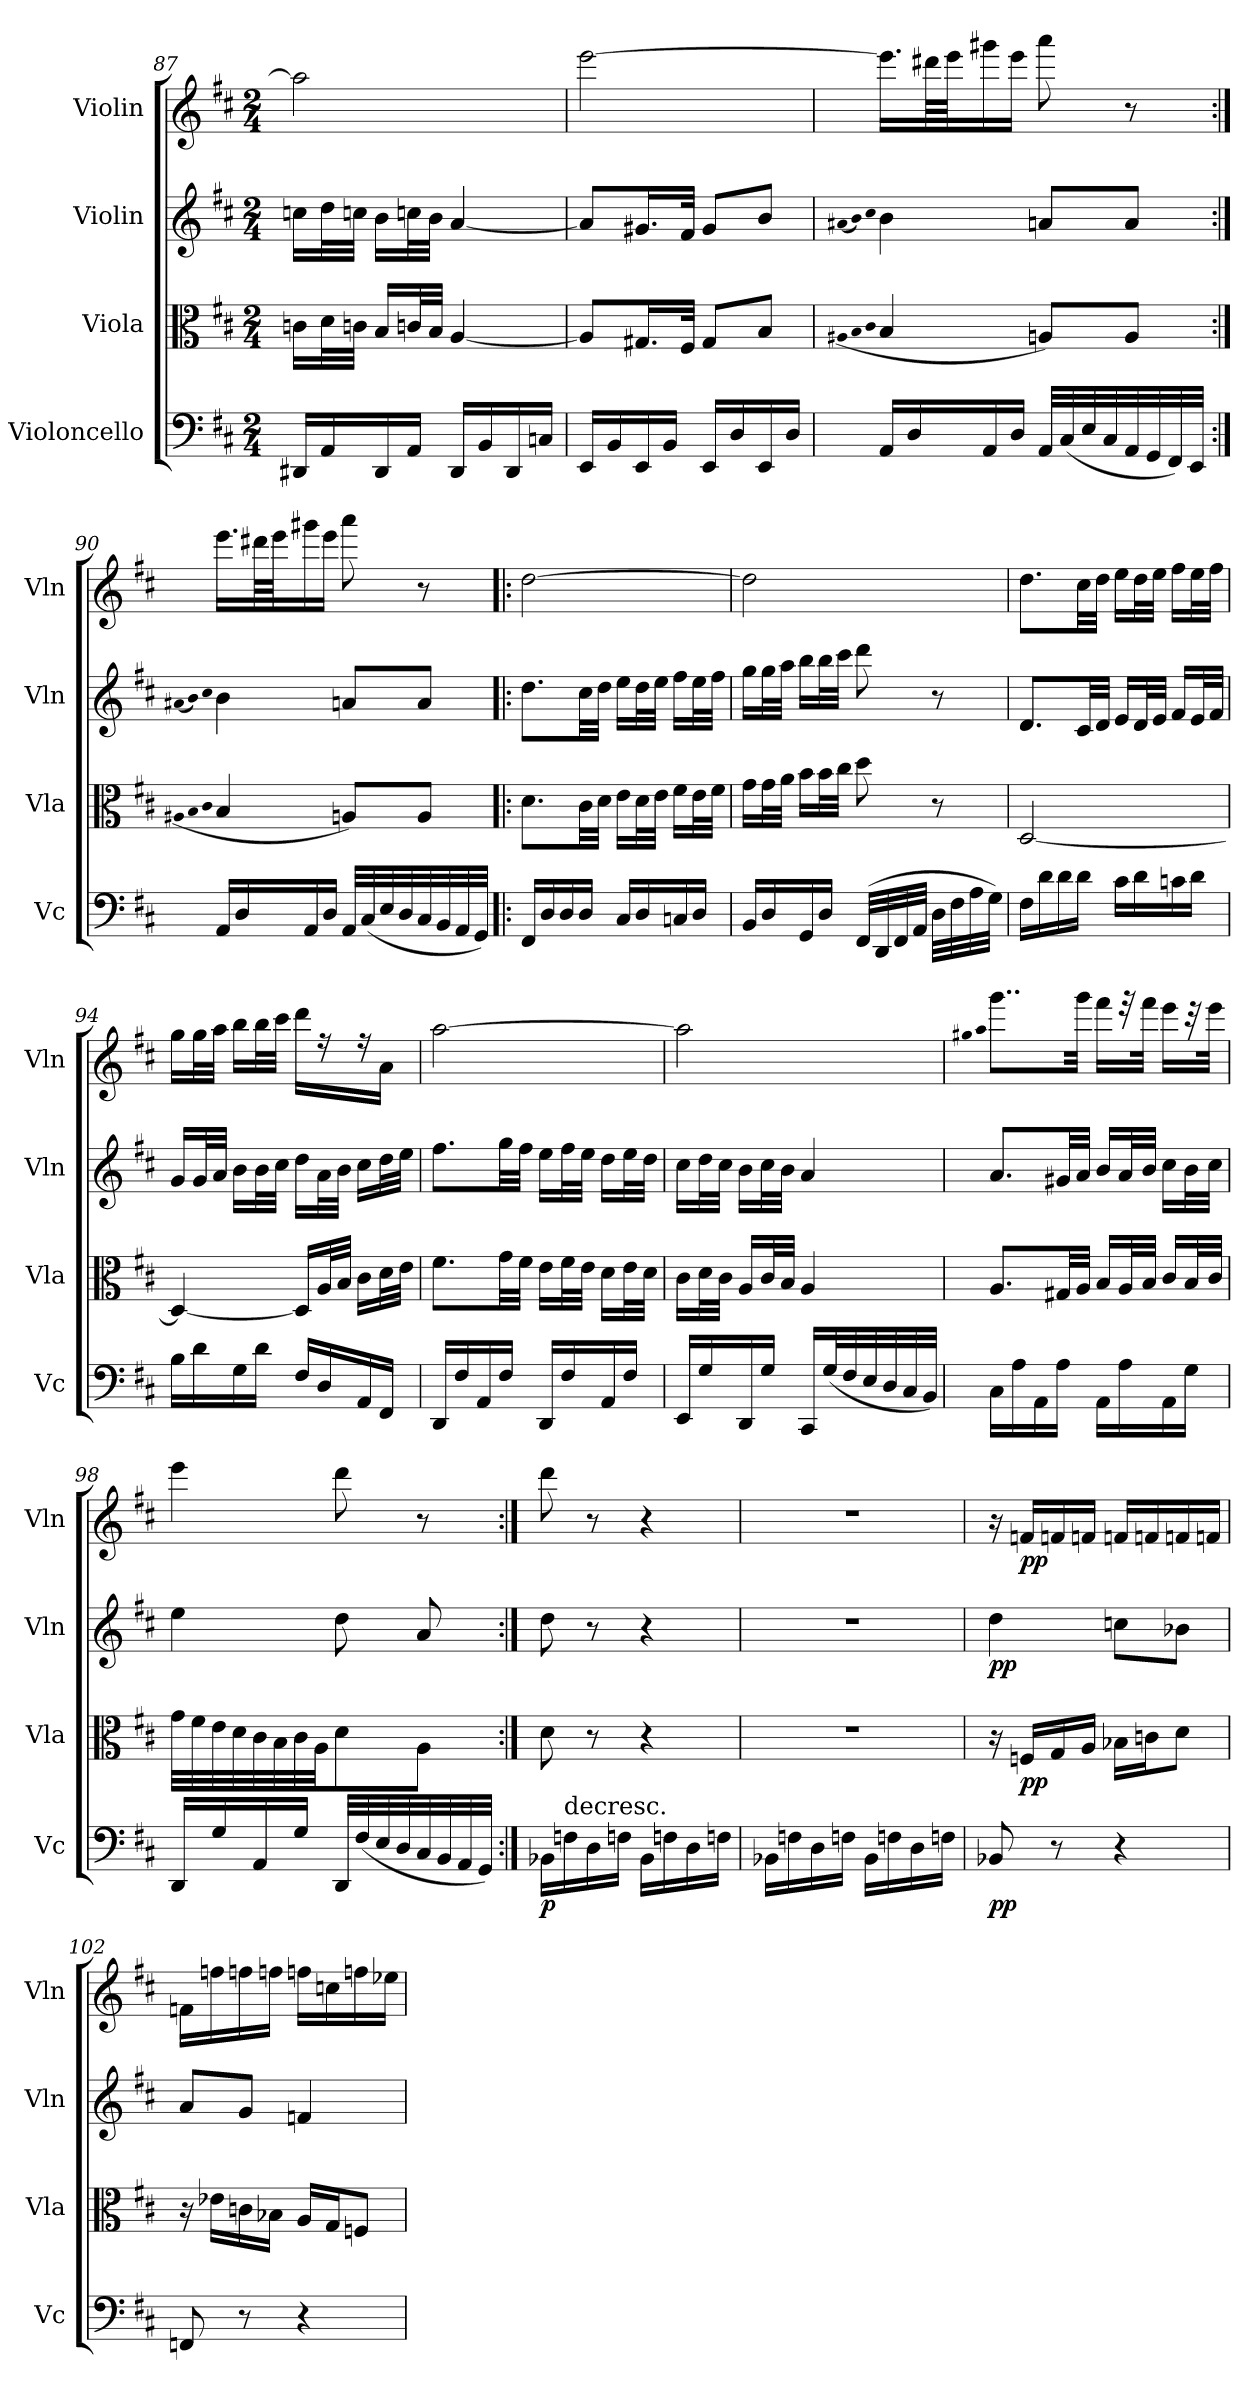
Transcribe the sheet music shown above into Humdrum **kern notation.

**kern	**dynam	**kern	**dynam	**kern	**dynam	**kern	**dynam
*part4	*part4	*part3	*part3	*part2	*part2	*part1	*part1
*staff4	*staff4	*staff3	*staff3	*staff2	*staff2	*staff1	*staff1
*I"Violoncello	*	*I"Viola	*	*I"Violin	*	*I"Violin	*
*I'Vc	*	*I'Vla	*	*I'Vln	*	*I'Vln	*
*clefF4	*	*clefC3	*	*clefG2	*	*clefG2	*
*k[f#c#]	*	*k[f#c#]	*	*k[f#c#]	*	*k[f#c#]	*
*D:	*	*D:	*	*D:	*	*D:	*
*M2/4	*	*M2/4	*	*M2/4	*	*M2/4	*
=87	=87	=87	=87	=87	=87	=87	=87
16DD#X/LL	.	16cn\LL	.	16ccn\LL	.	2aa\]	.
16AA/	.	32d\L	.	32dd\L	.	.	.
.	.	32cn\JJJ	.	32ccn\JJJ	.	.	.
16DD#/	.	16B/LL	.	16b\LL	.	.	.
16AA/JJ	.	32cn/L	.	32ccn\L	.	.	.
.	.	32B/JJJ	.	32b\JJJ	.	.	.
16DD#/LL	.	[4A/	.	[4a/	.	.	.
16BB/	.	.	.	.	.	.	.
16DD#/	.	.	.	.	.	.	.
16Cn/JJ	.	.	.	.	.	.	.
=88	=88	=88	=88	=88	=88	=88	=88
16EE/LL	.	8A/L]	.	8a/L]	.	[2eee\	.
16BB/	.	.	.	.	.	.	.
16EE/	.	16.G#X/L	.	16.g#X/L	.	.	.
16BB/JJ	.	.	.	.	.	.	.
.	.	32F#/JJk	.	32f#/JJk	.	.	.
16EE/LL	.	8G#/L	.	8g#/L	.	.	.
16D/	.	.	.	.	.	.	.
16EE/	.	8B/J	.	8b/J	.	.	.
16D/JJ	.	.	.	.	.	.	.
=89	=89	=89	=89	=89	=89	=89	=89
.	.	(qA#X	.	(qa#X	.	.	.
.	.	qB	.	qb)	.	.	.
.	.	qc#	.	qcc#	.	.	.
16AA/LL	.	4B/	.	4b\	.	16.eee\LL]	.
16D/	.	.	.	.	.	.	.
.	.	.	.	.	.	64ddd#X\LL	.
.	.	.	.	.	.	64eee\JJ	.
16AA/	.	.	.	.	.	16ggg#X\	.
16D/JJ	.	.	.	.	.	16eee\JJ	.
32AA/LLL	.	8An/L)	.	8an/L	.	8aaa\	.
(32C#/	.	.	.	.	.	.	.
32E/	.	.	.	.	.	.	.
32C#/	.	.	.	.	.	.	.
32AA/	.	8A/J	.	8a/J	.	8r	.
32GG/	.	.	.	.	.	.	.
32FF#/)	.	.	.	.	.	.	.
32EE/JJJ	.	.	.	.	.	.	.
=90:|!	=90:|!	=90:|!	=90:|!	=90:|!	=90:|!	=90:|!	=90:|!
.	.	(qA#X	.	(qa#X	.	.	.
.	.	qB	.	qb)	.	.	.
.	.	qc#	.	qcc#	.	.	.
16AA/LL	.	4B/	.	4b\	.	16.eee\LL	.
16D/	.	.	.	.	.	.	.
.	.	.	.	.	.	64ddd#X\LL	.
.	.	.	.	.	.	64eee\JJ	.
16AA/	.	.	.	.	.	16ggg#X\	.
16D/JJ	.	.	.	.	.	16eee\JJ	.
32AA/LLL	.	8An/L)	.	8an/L	.	8aaa\	.
(32C#/	.	.	.	.	.	.	.
32E/	.	.	.	.	.	.	.
32D/	.	.	.	.	.	.	.
32C#/	.	8A/J	.	8a/J	.	8r	.
32BB/	.	.	.	.	.	.	.
32AA/	.	.	.	.	.	.	.
32GG/JJJ)	.	.	.	.	.	.	.
=91!|:	=91!|:	=91!|:	=91!|:	=91!|:	=91!|:	=91!|:	=91!|:
16FF#/LL	.	8.d\L	.	8.dd\L	.	[2dd\	.
16D/	.	.	.	.	.	.	.
16D/	.	.	.	.	.	.	.
16D/JJ	.	32c#\LL	.	32cc#\LL	.	.	.
.	.	32d\JJJ	.	32dd\JJJ	.	.	.
16C#/LL	.	16e\LL	.	16ee\LL	.	.	.
16D/	.	32d\L	.	32dd\L	.	.	.
.	.	32e\JJJ	.	32ee\JJJ	.	.	.
16Cn/	.	16f#\LL	.	16ff#\LL	.	.	.
16D/JJ	.	32e\L	.	32ee\L	.	.	.
.	.	32f#\JJJ	.	32ff#\JJJ	.	.	.
=92	=92	=92	=92	=92	=92	=92	=92
16BB/LL	.	16g\LL	.	16gg\LL	.	2dd\]	.
16D/	.	32g\L	.	32gg\L	.	.	.
.	.	32a\JJJ	.	32aa\JJJ	.	.	.
16GG/	.	16b\LL	.	16bb\LL	.	.	.
16D/JJ	.	32b\L	.	32bb\L	.	.	.
.	.	32cc#\JJJ	.	32ccc#\JJJ	.	.	.
(32FF#/LLL	.	8dd\	.	8ddd\	.	.	.
32DD/	.	.	.	.	.	.	.
32FF#/	.	.	.	.	.	.	.
32AA/JJJ	.	.	.	.	.	.	.
32D\LLL	.	8r	.	8r	.	.	.
32F#\	.	.	.	.	.	.	.
32A\	.	.	.	.	.	.	.
32G\JJJ)	.	.	.	.	.	.	.
=93	=93	=93	=93	=93	=93	=93	=93
16F#\LL	.	[2D/	.	8.d/L	.	8.dd\L	.
16d\	.	.	.	.	.	.	.
16d\	.	.	.	.	.	.	.
16d\JJ	.	.	.	32c#/LL	.	32cc#\LL	.
.	.	.	.	32d/JJJ	.	32dd\JJJ	.
16c#\LL	.	.	.	16e/LL	.	16ee\LL	.
16d\	.	.	.	32d/L	.	32dd\L	.
.	.	.	.	32e/JJJ	.	32ee\JJJ	.
16cn\	.	.	.	16f#/LL	.	16ff#\LL	.
16d\JJ	.	.	.	32e/L	.	32ee\L	.
.	.	.	.	32f#/JJJ	.	32ff#\JJJ	.
=94	=94	=94	=94	=94	=94	=94	=94
16B\LL	.	4D/_	.	16g/LL	.	16gg\LL	.
16d\	.	.	.	32g/L	.	32gg\L	.
.	.	.	.	32a/JJJ	.	32aa\JJJ	.
16G\	.	.	.	16b\LL	.	16bb\LL	.
16d\JJ	.	.	.	32b\L	.	32bb\L	.
.	.	.	.	32cc#\JJJ	.	32ccc#\JJJ	.
16F#/LL	.	16D/LL]	.	16dd\LL	.	16ddd\LL	.
16D/	.	32A/L	.	32a\L	.	16r	.
.	.	32B/JJJ	.	32b\JJJ	.	.	.
16AA/	.	16c#\LL	.	16cc#\LL	.	16r	.
16FF#/JJ	.	32d\L	.	32dd\L	.	16a\JJ	.
.	.	32e\JJJ	.	32ee\JJJ	.	.	.
=95	=95	=95	=95	=95	=95	=95	=95
16DD/LL	.	8.f#\L	.	8.ff#\L	.	[2aa\	.
16F#/	.	.	.	.	.	.	.
16AA/	.	.	.	.	.	.	.
16F#/JJ	.	32g\LL	.	32gg\LL	.	.	.
.	.	32f#\JJJ	.	32ff#\JJJ	.	.	.
16DD/LL	.	16e\LL	.	16ee\LL	.	.	.
16F#/	.	32f#\L	.	32ff#\L	.	.	.
.	.	32e\JJJ	.	32ee\JJJ	.	.	.
16AA/	.	16d\LL	.	16dd\LL	.	.	.
16F#/JJ	.	32e\L	.	32ee\L	.	.	.
.	.	32d\JJJ	.	32dd\JJJ	.	.	.
=96	=96	=96	=96	=96	=96	=96	=96
16EE/LL	.	16c#\LL	.	16cc#\LL	.	2aa\]	.
16G/	.	32d\L	.	32dd\L	.	.	.
.	.	32c#\JJJ	.	32cc#\JJJ	.	.	.
16DD/	.	16A/LL	.	16b\LL	.	.	.
16G/JJ	.	32c#/L	.	32cc#\L	.	.	.
.	.	32B/JJJ	.	32b\JJJ	.	.	.
16CC#/LL	.	4A/	.	4a/	.	.	.
(32G/L	.	.	.	.	.	.	.
32F#/	.	.	.	.	.	.	.
32E/	.	.	.	.	.	.	.
32D/	.	.	.	.	.	.	.
32C#/	.	.	.	.	.	.	.
32BB/JJJ)	.	.	.	.	.	.	.
=97	=97	=97	=97	=97	=97	=97	=97
.	.	.	.	.	.	qgg#X	.
.	.	.	.	.	.	qaa	.
16C#\LL	.	8.A/L	.	8.a/L	.	8..ggg\L	.
16A\	.	.	.	.	.	.	.
16AA\	.	.	.	.	.	.	.
16A\JJ	.	32G#X/LL	.	32g#X/LL	.	.	.
.	.	32A/JJJ	.	32a/JJJ	.	32ggg\Jkk	.
16AA\LL	.	16B/LL	.	16b/LL	.	16fff#\LL	.
16A\	.	32A/L	.	32a/L	.	32r	.
.	.	32B/JJJ	.	32b/JJJ	.	32fff#\JJk	.
16AA\	.	16c#/LL	.	16cc#\LL	.	16eee\LL	.
16G\JJ	.	32B/L	.	32b\L	.	32r	.
.	.	32c#/JJJ	.	32cc#\JJJ	.	32eee\JJk	.
=98	=98	=98	=98	=98	=98	=98	=98
16DD/LL	.	32g\LLL	.	4ee\	.	4eee\	.
.	.	32f#\	.	.	.	.	.
16G/	.	32e\	.	.	.	.	.
.	.	32d\	.	.	.	.	.
16AA/	.	32c#\	.	.	.	.	.
.	.	32B\	.	.	.	.	.
16G/JJ	.	32c#\	.	.	.	.	.
.	.	32A\JJ	.	.	.	.	.
32DD/LLL	.	8d\	.	8dd\	.	8ddd\	.
(32F#/	.	.	.	.	.	.	.
32E/	.	.	.	.	.	.	.
32D/	.	.	.	.	.	.	.
32C#/	.	8A\J	.	8a/	.	8r	.
32BB/	.	.	.	.	.	.	.
32AA/	.	.	.	.	.	.	.
32GG/JJJ)	.	.	.	.	.	.	.
=99:|!	=99:|!	=99:|!	=99:|!	=99:|!	=99:|!	=99:|!	=99:|!
16BB-X\LL	p	8d\	.	8dd\	.	8ddd\	.
!LO:TX:t=decresc.	!	!	!	!	!	!	!
16Fn\	.	.	.	.	.	.	.
16D\	.	8r	.	8r	.	8r	.
16Fn\JJ	.	.	.	.	.	.	.
16BB-\LL	.	4r	.	4r	.	4r	.
16Fn\	.	.	.	.	.	.	.
16D\	.	.	.	.	.	.	.
16Fn\JJ	.	.	.	.	.	.	.
=100	=100	=100	=100	=100	=100	=100	=100
16BB-X\LL	.	2r	.	2r	.	2r	.
16Fn\	.	.	.	.	.	.	.
16D\	.	.	.	.	.	.	.
16Fn\JJ	.	.	.	.	.	.	.
16BB-\LL	.	.	.	.	.	.	.
16Fn\	.	.	.	.	.	.	.
16D\	.	.	.	.	.	.	.
16Fn\JJ	.	.	.	.	.	.	.
=101	=101	=101	=101	=101	=101	=101	=101
8BB-X/	pp	16r	.	4dd\	pp	16r	.
.	.	16Fn/LL	pp	.	.	16fn/LL	pp
8r	.	16G/	.	.	.	16fn/	.
.	.	16A/JJ	.	.	.	16fn/JJ	.
4r	.	16B-X\LL	.	8ccn\L	.	16fn/LL	.
.	.	16cn\J	.	.	.	16fn/	.
.	.	8d\J	.	8b-X\J	.	16fn/	.
.	.	.	.	.	.	16fn/JJ	.
=102	=102	=102	=102	=102	=102	=102	=102
8FFn/	.	16r	.	8a/L	.	16fn\LL	.
.	.	16e-X\LL	.	.	.	16ffn\	.
8r	.	16cn\	.	8g/J	.	16ffn\	.
.	.	16B-X\JJ	.	.	.	16ffn\JJ	.
4r	.	16A/LL	.	4fn/	.	16ffn\LL	.
.	.	16G/J	.	.	.	16ccn\	.
.	.	8Fn/J	.	.	.	16ffn\	.
.	.	.	.	.	.	16ee-X\JJ	.
=	=	=	=	=	=	=	=
*-	*-	*-	*-	*-	*-	*-	*-
